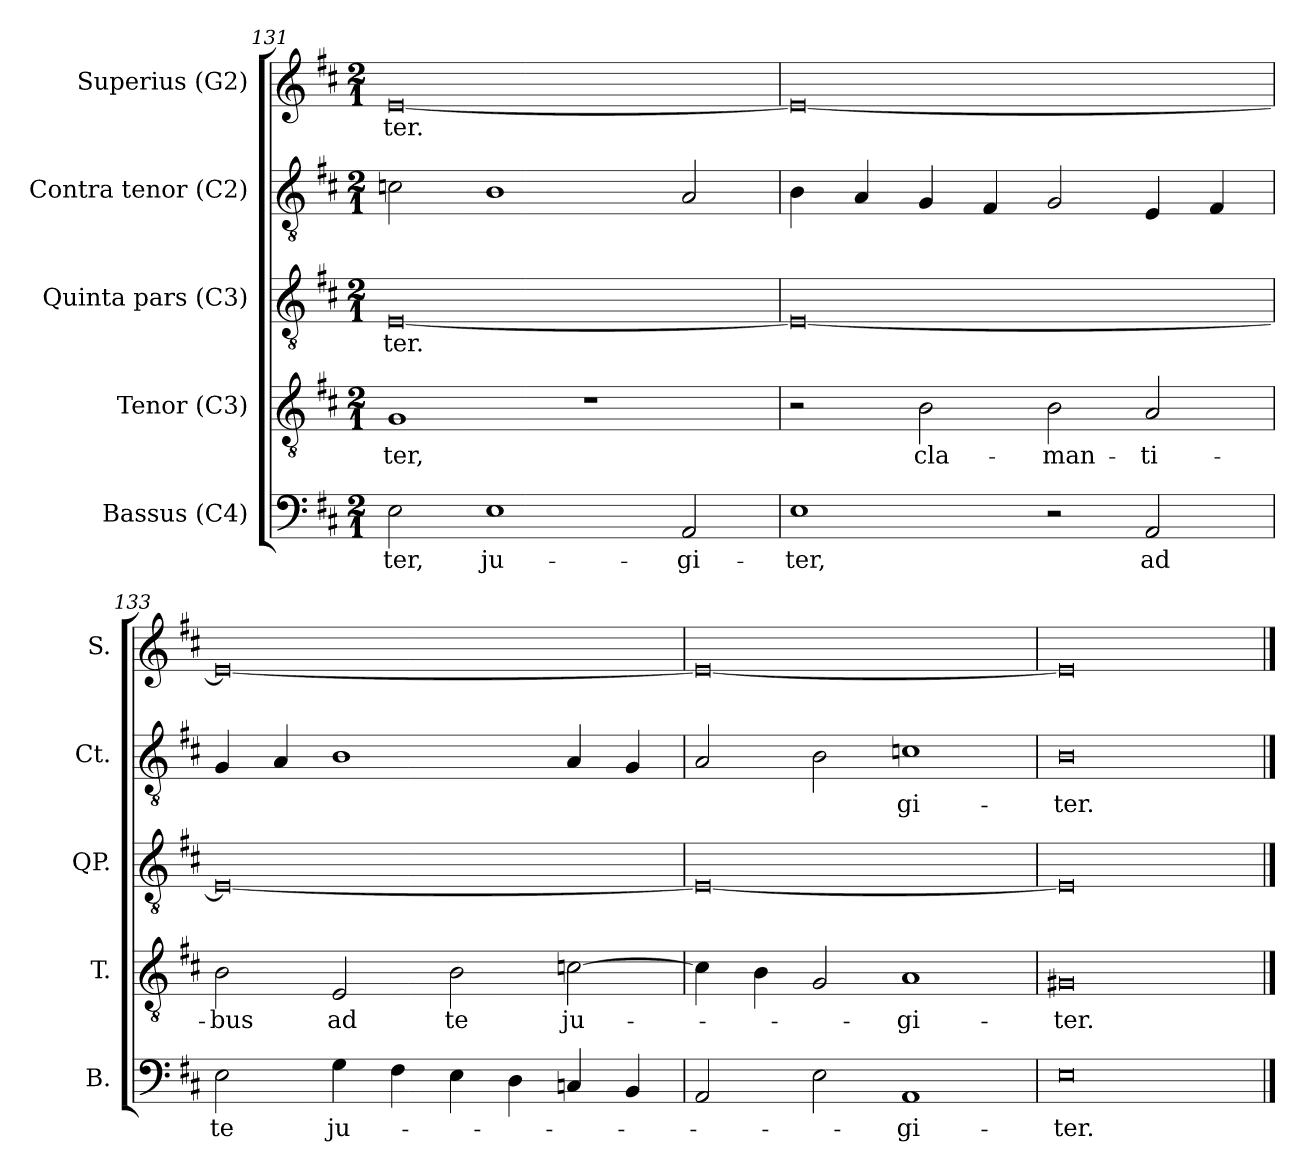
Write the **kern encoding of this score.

**kern	**text	**kern	**text	**kern	**text	**kern	**text	**kern	**text
*part5	*part5	*part4	*part4	*part3	*part3	*part2	*part2	*part1	*part1
*staff5	*staff5	*staff4	*staff4	*staff3	*staff3	*staff2	*staff2	*staff1	*staff1
*I"Bassus (C4)	*	*I"Tenor (C3)	*	*I"Quinta pars (C3)	*	*I"Contra tenor (C2)	*	*I"Superius (G2)	*
*I'B.	*	*I'T.	*	*I'QP.	*	*I'Ct.	*	*I'S.	*
*clefF4	*	*clefGv2	*	*clefGv2	*	*clefGv2	*	*clefG2	*
*	*	*ITrd7c12	*	*ITrd7c12	*	*	*	*	*
*k[f#c#]	*	*k[f#c#]	*	*k[f#c#]	*	*k[f#c#]	*	*k[f#c#]	*
*D:	*	*D:	*	*D:	*	*D:	*	*D:	*
*M2/1	*	*M2/1	*	*M2/1	*	*M2/1	*	*M2/1	*
=131	=131	=131	=131	=131	=131	=131	=131	=131	=131
!	!LO:LY:b:color=#000000	!	!	!	!	!	!	!	!
!	!	!	!LO:LY:b:color=#000000	!	!	!	!	!	!
!	!	!	!	!	!LO:LY:b:color=#000000	!	!	!	!
!	!	!	!	!	!	!	!	!	!LO:LY:b:color=#000000
2Ei\	-ter,	1GGi	-ter,	[0EEi	-ter.	2ci\	.	[0ei	-ter.
!	!LO:LY:b:color=#000000	!	!	!	!	!	!	!	!
1Ei	ju-	.	.	.	.	1Bi	.	.	.
.	.	1r	.	.	.	.	.	.	.
!	!LO:LY:b:color=#000000	!	!	!	!	!	!	!	!
2AAi/	-gi-	.	.	.	.	2Ai/	.	.	.
!!LO:PB:g=z
=132	=132	=132	=132	=132	=132	=132	=132	=132	=132
!	!LO:LY:b:color=#000000	!	!	!	!	!	!	!	!
1Ei	-ter,	2r	.	0EEi_	.	4Bi\	.	0ei_	.
.	.	.	.	.	.	4Ai/	.	.	.
!	!	!	!LO:LY:b:color=#000000	!	!	!	!	!	!
.	.	2BBi\	cla-	.	.	4Gi/	.	.	.
.	.	.	.	.	.	4F#i/	.	.	.
!	!	!	!LO:LY:b:color=#000000	!	!	!	!	!	!
2r	.	2BBi\	-man-	.	.	2Gi/	.	.	.
!	!LO:LY:b:color=#000000	!	!	!	!	!	!	!	!
!	!	!	!LO:LY:b:color=#000000	!	!	!	!	!	!
2AAi/	ad	2AAi/	-ti-	.	.	4Ei/	.	.	.
.	.	.	.	.	.	4F#i/	.	.	.
=133	=133	=133	=133	=133	=133	=133	=133	=133	=133
!	!LO:LY:b:color=#000000	!	!	!	!	!	!	!	!
!	!	!	!LO:LY:b:color=#000000	!	!	!	!	!	!
2Ei\	te	2BBi\	-bus	0EEi_	.	4Gi/	.	0ei_	.
.	.	.	.	.	.	4Ai/	.	.	.
!	!LO:LY:b:color=#000000	!	!	!	!	!	!	!	!
!	!	!	!LO:LY:b:color=#000000	!	!	!	!	!	!
4Gi\	ju-	2EEi/	ad	.	.	1Bi	.	.	.
4F#i\	.	.	.	.	.	.	.	.	.
!	!	!	!LO:LY:b:color=#000000	!	!	!	!	!	!
4Ei\	.	2BBi\	te	.	.	.	.	.	.
4Di\	.	.	.	.	.	.	.	.	.
!	!	!	!LO:LY:b:color=#000000	!	!	!	!	!	!
4Cni/	.	[2Ci\	ju-	.	.	4Ai/	.	.	.
4BBi/	.	.	.	.	.	4Gi/	.	.	.
=134	=134	=134	=134	=134	=134	=134	=134	=134	=134
2AAi/	.	4Ci\]	.	0EEi_	.	2Ai/	.	0ei_	.
.	.	4BBi\	.	.	.	.	.	.	.
2Ei\	.	2GGi/	.	.	.	2Bi\	.	.	.
!	!LO:LY:b:color=#000000	!	!	!	!	!	!	!	!
!	!	!	!LO:LY:b:color=#000000	!	!	!	!	!	!
!	!	!	!	!	!	!	!LO:LY:b:color=#000000	!	!
1AAi	-gi-	1AAi	-gi-	.	.	1ci	-gi-	.	.
=135	=135	=135	=135	=135	=135	=135	=135	=135	=135
!	!LO:LY:b:color=#000000	!	!	!	!	!	!	!	!
!	!	!	!LO:LY:b:color=#000000	!	!	!	!	!	!
!	!	!	!	!	!	!	!LO:LY:b:color=#000000	!	!
0Ei	-ter.	0GG#i	-ter.	0EEi]	.	0Bi	-ter.	0ei]	.
==	==	==	==	==	==	==	==	==	==
*-	*-	*-	*-	*-	*-	*-	*-	*-	*-
